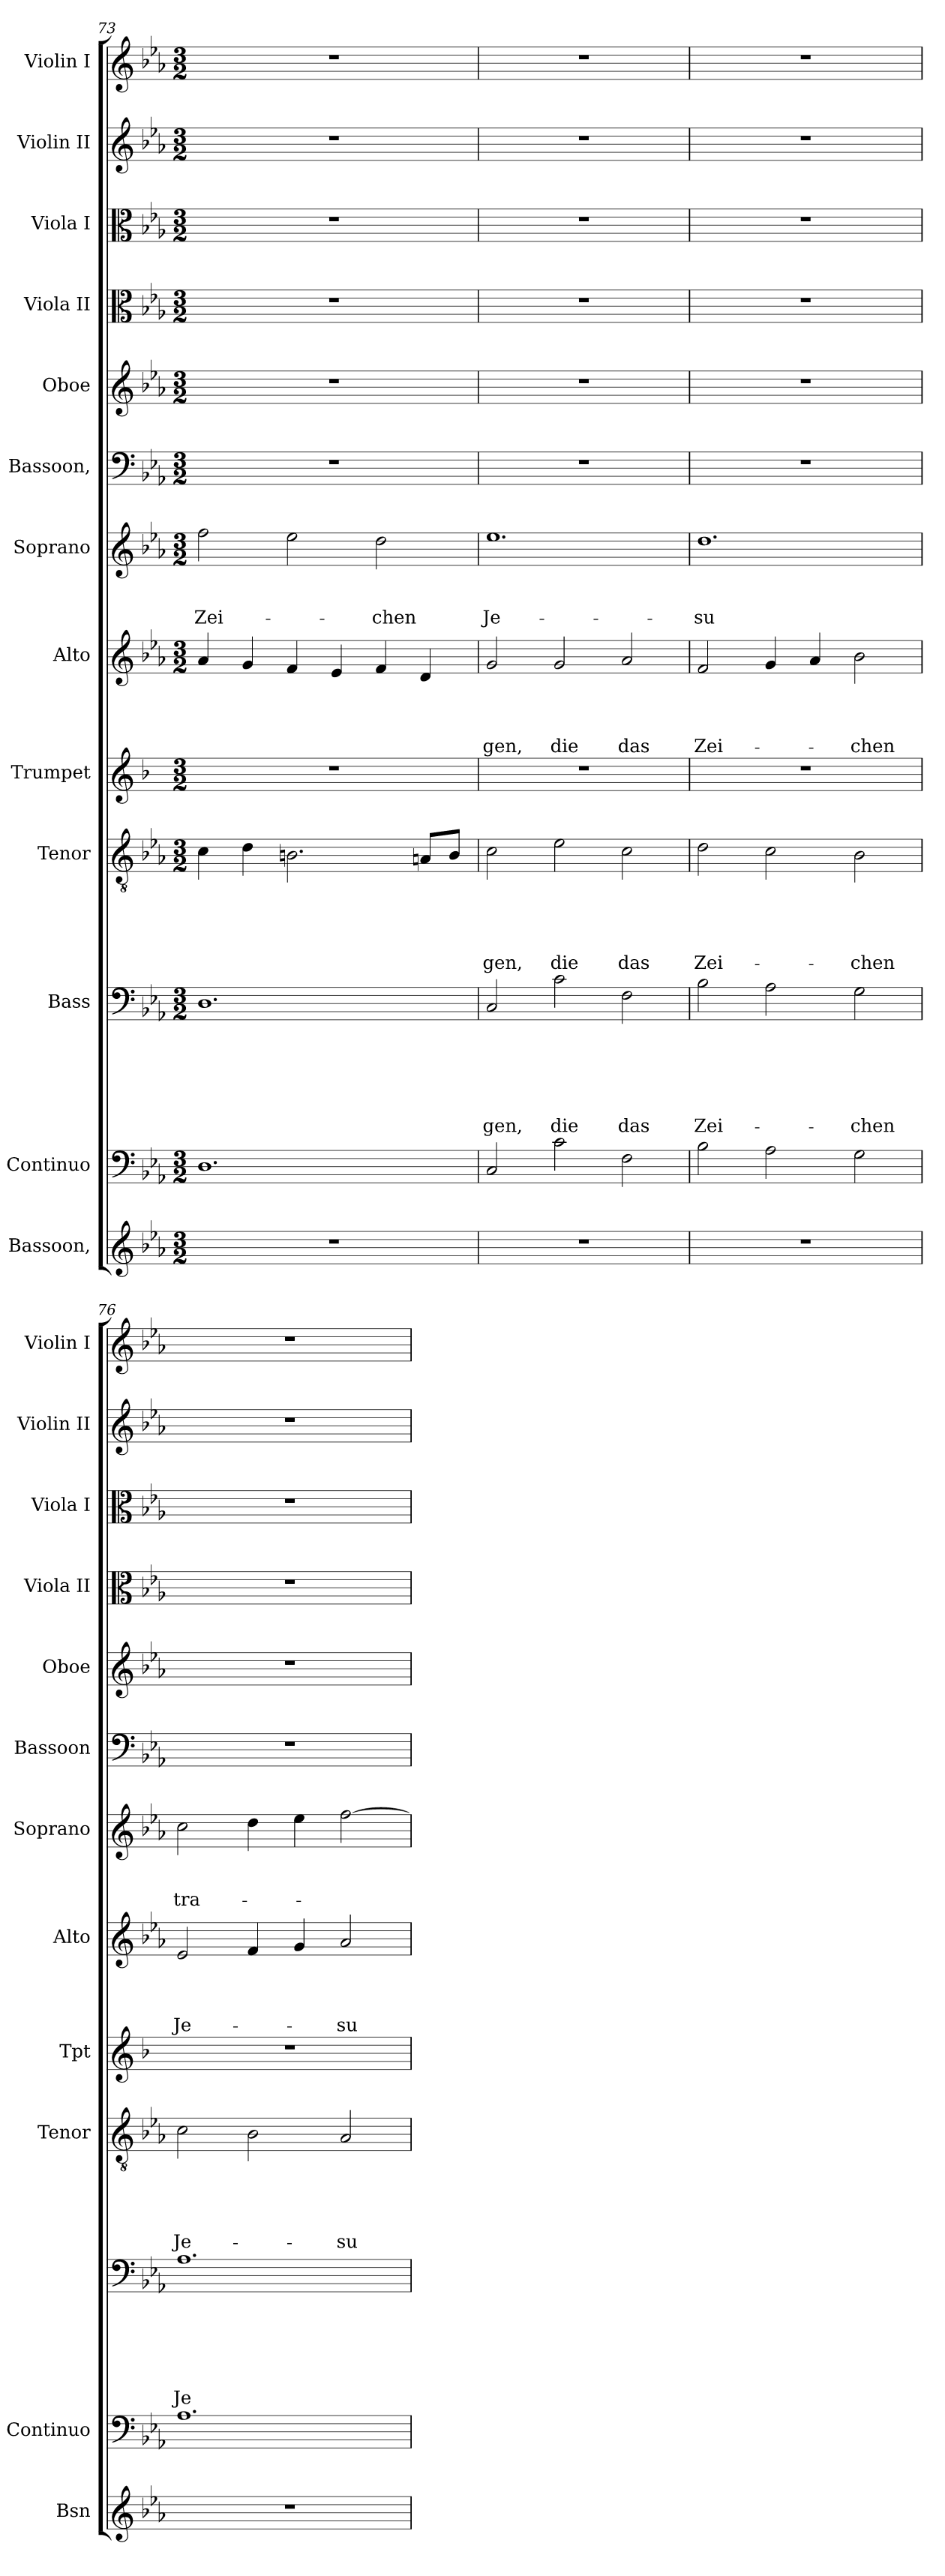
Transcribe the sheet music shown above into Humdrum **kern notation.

**kern	**kern	**kern	**text	**text	**text	**text	**text	**text	**kern	**text	**text	**text	**text	**text	**kern	**kern	**text	**text	**text	**text	**kern	**text	**text	**text	**kern	**kern	**kern	**kern	**kern	**kern
*part13	*part12	*part11	*part11	*part11	*part11	*part11	*part11	*part11	*part10	*part10	*part10	*part10	*part10	*part10	*part9	*part8	*part8	*part8	*part8	*part8	*part7	*part7	*part7	*part7	*part6	*part5	*part4	*part3	*part2	*part1
*staff13	*staff12	*staff11	*staff11	*staff11	*staff11	*staff11	*staff11	*staff11	*staff10	*staff10	*staff10	*staff10	*staff10	*staff10	*staff9	*staff8	*staff8	*staff8	*staff8	*staff8	*staff7	*staff7	*staff7	*staff7	*staff6	*staff5	*staff4	*staff3	*staff2	*staff1
*I"Bassoon,	*I"Continuo	*I"Bass	*	*	*	*	*	*	*I"Tenor	*	*	*	*	*	*I"Trumpet	*I"Alto	*	*	*	*	*I"Soprano	*	*	*	*I"Bassoon,	*I"Oboe	*I"Viola II	*I"Viola I	*I"Violin II	*I"Violin I
*I'Bsn	*I'Continuo	*	*	*	*	*	*	*	*I'Tenor	*	*	*	*	*	*I'Tpt	*I'Alto	*	*	*	*	*I'Soprano	*	*	*	*I'Bassoon	*I'Oboe	*I'Viola II	*I'Viola I	*I'Violin II	*I'Violin I
*clefG2	*clefF4	*clefF4	*	*	*	*	*	*	*clefGv2	*	*	*	*	*	*clefG2	*clefG2	*	*	*	*	*clefG2	*	*	*	*clefF4	*clefG2	*clefC3	*clefC3	*clefG2	*clefG2
*	*	*	*	*	*	*	*	*	*	*	*	*	*	*	*ITrd1c2	*	*	*	*	*	*	*	*	*	*	*	*	*	*	*
*k[b-e-a-]	*k[b-e-a-]	*k[b-e-a-]	*	*	*	*	*	*	*k[b-e-a-]	*	*	*	*	*	*k[b-e-a-]	*k[b-e-a-]	*	*	*	*	*k[b-e-a-]	*	*	*	*k[b-e-a-]	*k[b-e-a-]	*k[b-e-a-]	*k[b-e-a-]	*k[b-e-a-]	*k[b-e-a-]
*E-:	*E-:	*E-:	*	*	*	*	*	*	*E-:	*	*	*	*	*	*E-:	*E-:	*	*	*	*	*E-:	*	*	*	*E-:	*E-:	*E-:	*E-:	*E-:	*E-:
*M3/2	*M3/2	*M3/2	*	*	*	*	*	*	*M3/2	*	*	*	*	*	*M3/2	*M3/2	*	*	*	*	*M3/2	*	*	*	*M3/2	*M3/2	*M3/2	*M3/2	*M3/2	*M3/2
=73	=73	=73	=73	=73	=73	=73	=73	=73	=73	=73	=73	=73	=73	=73	=73	=73	=73	=73	=73	=73	=73	=73	=73	=73	=73	=73	=73	=73	=73	=73
!	!	!	!	!	!	!	!	!	!	!	!	!	!	!	!	!	!	!	!	!	!	!	!	!LO:LY:b	!	!	!	!	!	!
1.r	1.D	1.D	.	.	.	.	.	.	4c\	.	.	.	.	.	1.r	4a-/	.	.	.	.	2ff\	.	.	Zei-	1.r	1.r	1.r	1.r	1.r	1.r
.	.	.	.	.	.	.	.	.	4d\	.	.	.	.	.	.	4g/	.	.	.	.	.	.	.	.	.	.	.	.	.	.
.	.	.	.	.	.	.	.	.	2.Bn\	.	.	.	.	.	.	4f/	.	.	.	.	2ee-\	.	.	.	.	.	.	.	.	.
.	.	.	.	.	.	.	.	.	.	.	.	.	.	.	.	4e-/	.	.	.	.	.	.	.	.	.	.	.	.	.	.
!	!	!	!	!	!	!	!	!	!	!	!	!	!	!	!	!	!	!	!	!	!	!	!	!LO:LY:b	!	!	!	!	!	!
.	.	.	.	.	.	.	.	.	.	.	.	.	.	.	.	4f/	.	.	.	.	2dd\	.	.	-chen	.	.	.	.	.	.
.	.	.	.	.	.	.	.	.	8An/L	.	.	.	.	.	.	4d/	.	.	.	.	.	.	.	.	.	.	.	.	.	.
.	.	.	.	.	.	.	.	.	8B/J	.	.	.	.	.	.	.	.	.	.	.	.	.	.	.	.	.	.	.	.	.
=74	=74	=74	=74	=74	=74	=74	=74	=74	=74	=74	=74	=74	=74	=74	=74	=74	=74	=74	=74	=74	=74	=74	=74	=74	=74	=74	=74	=74	=74	=74
!	!	!	!	!	!	!	!	!LO:LY:b	!	!	!	!	!	!LO:LY:b	!	!	!	!	!	!LO:LY:b	!	!	!	!LO:LY:b	!	!	!	!	!	!
1.r	2C/	2C/	.	.	.	.	.	-gen,	2c\	.	.	.	.	-gen,	1.r	2g/	.	.	.	-gen,	1.ee-	.	.	Je-	1.r	1.r	1.r	1.r	1.r	1.r
!	!	!	!	!	!	!	!	!LO:LY:b	!	!	!	!	!	!LO:LY:b	!	!	!	!	!	!LO:LY:b	!	!	!	!	!	!	!	!	!	!
.	2c\	2c\	.	.	.	.	.	die	2e-\	.	.	.	.	die	.	2g/	.	.	.	die	.	.	.	.	.	.	.	.	.	.
!	!	!	!	!	!	!	!	!LO:LY:b	!	!	!	!	!	!LO:LY:b	!	!	!	!	!	!LO:LY:b	!	!	!	!	!	!	!	!	!	!
.	2F\	2F\	.	.	.	.	.	das	2c\	.	.	.	.	das	.	2a-/	.	.	.	das	.	.	.	.	.	.	.	.	.	.
=75	=75	=75	=75	=75	=75	=75	=75	=75	=75	=75	=75	=75	=75	=75	=75	=75	=75	=75	=75	=75	=75	=75	=75	=75	=75	=75	=75	=75	=75	=75
!	!	!	!	!	!	!	!	!LO:LY:b	!	!	!	!	!	!LO:LY:b	!	!	!	!	!	!LO:LY:b	!	!	!	!LO:LY:b	!	!	!	!	!	!
1.r	2B-\	2B-\	.	.	.	.	.	Zei-	2d\	.	.	.	.	Zei-	1.r	2f/	.	.	.	Zei-	1.dd	.	.	-su	1.r	1.r	1.r	1.r	1.r	1.r
.	2A-\	2A-\	.	.	.	.	.	.	2c\	.	.	.	.	.	.	4g/	.	.	.	.	.	.	.	.	.	.	.	.	.	.
.	.	.	.	.	.	.	.	.	.	.	.	.	.	.	.	4a-/	.	.	.	.	.	.	.	.	.	.	.	.	.	.
!	!	!	!	!	!	!	!	!LO:LY:b	!	!	!	!	!	!LO:LY:b	!	!	!	!	!	!LO:LY:b	!	!	!	!	!	!	!	!	!	!
.	2G\	2G\	.	.	.	.	.	-chen	2B-\	.	.	.	.	-chen	.	2b-\	.	.	.	-chen	.	.	.	.	.	.	.	.	.	.
!!LO:PB:g=z
=76	=76	=76	=76	=76	=76	=76	=76	=76	=76	=76	=76	=76	=76	=76	=76	=76	=76	=76	=76	=76	=76	=76	=76	=76	=76	=76	=76	=76	=76	=76
!	!	!	!	!	!	!	!	!LO:LY:b	!	!	!	!	!	!LO:LY:b	!	!	!	!	!	!LO:LY:b	!	!	!	!LO:LY:b	!	!	!	!	!	!
1.r	1.A-	1.A-	.	.	.	.	.	Je-	2c\	.	.	.	.	Je-	1.r	2e-/	.	.	.	Je-	2cc\	.	.	tra-	1.r	1.r	1.r	1.r	1.r	1.r
.	.	.	.	.	.	.	.	.	2B-\	.	.	.	.	.	.	4f/	.	.	.	.	4dd\	.	.	.	.	.	.	.	.	.
.	.	.	.	.	.	.	.	.	.	.	.	.	.	.	.	4g/	.	.	.	.	4ee-\	.	.	.	.	.	.	.	.	.
!	!	!	!	!	!	!	!	!	!	!	!	!	!	!LO:LY:b	!	!	!	!	!	!LO:LY:b	!	!	!	!	!	!	!	!	!	!
.	.	.	.	.	.	.	.	.	2A-/	.	.	.	.	-su	.	2a-/	.	.	.	-su	[>2ff\	.	.	.	.	.	.	.	.	.
=	=	=	=	=	=	=	=	=	=	=	=	=	=	=	=	=	=	=	=	=	=	=	=	=	=	=	=	=	=	=
*-	*-	*-	*-	*-	*-	*-	*-	*-	*-	*-	*-	*-	*-	*-	*-	*-	*-	*-	*-	*-	*-	*-	*-	*-	*-	*-	*-	*-	*-	*-
